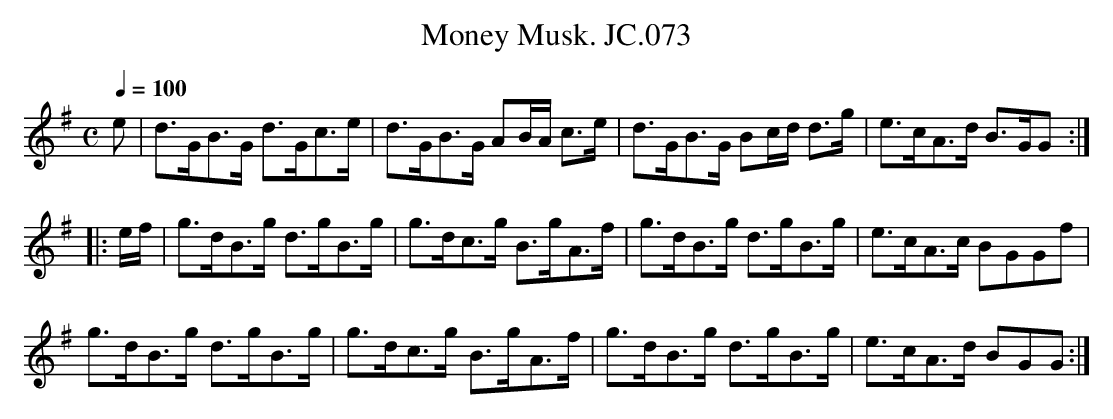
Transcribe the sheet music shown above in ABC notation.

X:1
T:Money Musk. JC.073
M:C
L:1/8
Q:1/4=100
K:G
e|d>GB>G d>Gc>e|d>GB>G AB/A/ c>e|d>GB>G Bc/d/ d>g|e>cA>d B>GG:|
|:e/f/|g>dB>g d>gB>g|g>dc>g B>gA>f|g>dB>g d>gB>g|e>cA>c BGGf|
g>dB>g d>gB>g|g>dc>g B>gA>f|g>dB>g d>gB>g|e>cA>d BGG:|
